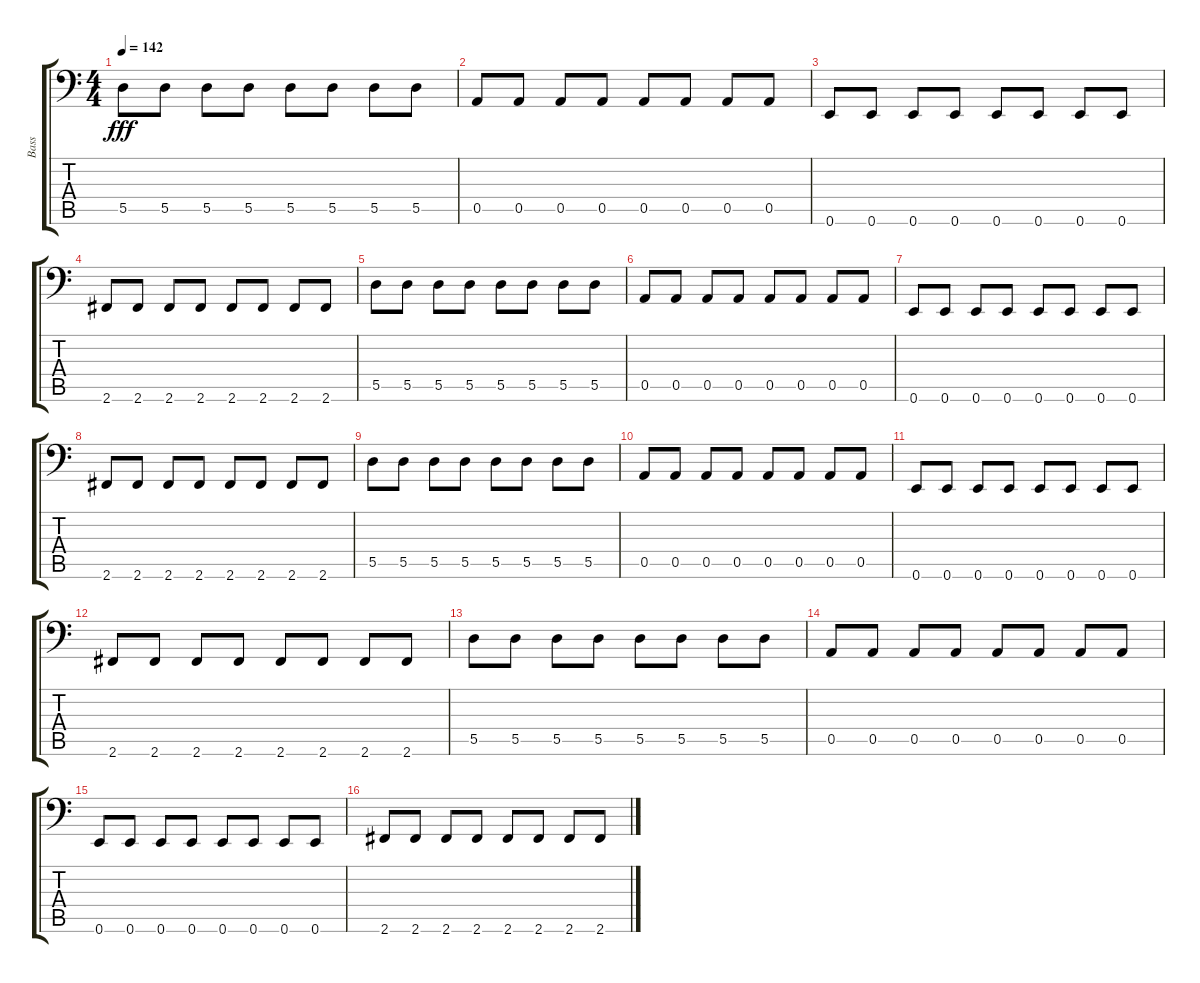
\track ("Bass" "Bass") {instrument electricbassfinger}
\staff {score tabs}
\tuning (E3 B2 G2 D2 A1 E1) {hide}
\ts (4 4)
\tempo 142
\clef f4
\ks c
5.5.8{dy fff} 5.5.8 5.5.8 5.5.8 5.5.8 5.5.8 5.5.8 5.5.8 |
0.5.8 0.5.8 0.5.8 0.5.8 0.5.8 0.5.8 0.5.8 0.5.8 |
0.6.8 0.6.8 0.6.8 0.6.8 0.6.8 0.6.8 0.6.8 0.6.8 |
2.6.8 2.6.8 2.6.8 2.6.8 2.6.8 2.6.8 2.6.8 2.6.8 |
5.5.8 5.5.8 5.5.8 5.5.8 5.5.8 5.5.8 5.5.8 5.5.8 |
0.5.8 0.5.8 0.5.8 0.5.8 0.5.8 0.5.8 0.5.8 0.5.8 |
0.6.8 0.6.8 0.6.8 0.6.8 0.6.8 0.6.8 0.6.8 0.6.8 |
2.6.8 2.6.8 2.6.8 2.6.8 2.6.8 2.6.8 2.6.8 2.6.8 |
5.5.8 5.5.8 5.5.8 5.5.8 5.5.8 5.5.8 5.5.8 5.5.8 |
0.5.8 0.5.8 0.5.8 0.5.8 0.5.8 0.5.8 0.5.8 0.5.8 |
0.6.8 0.6.8 0.6.8 0.6.8 0.6.8 0.6.8 0.6.8 0.6.8 |
2.6.8 2.6.8 2.6.8 2.6.8 2.6.8 2.6.8 2.6.8 2.6.8 |
5.5.8 5.5.8 5.5.8 5.5.8 5.5.8 5.5.8 5.5.8 5.5.8 |
0.5.8 0.5.8 0.5.8 0.5.8 0.5.8 0.5.8 0.5.8 0.5.8 |
0.6.8 0.6.8 0.6.8 0.6.8 0.6.8 0.6.8 0.6.8 0.6.8 |
2.6.8 2.6.8 2.6.8 2.6.8 2.6.8 2.6.8 2.6.8 2.6.8
